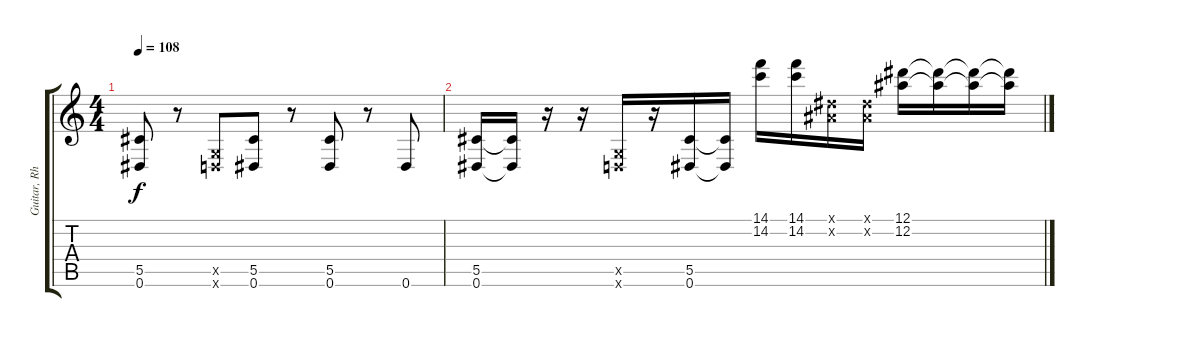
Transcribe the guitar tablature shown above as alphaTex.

\track ("Guitar, Rhythm" "Guitar, Rh") {instrument distortionguitar}
\staff {score tabs}
\tuning (Eb4 Bb3 Gb3 Db3 Ab2 Eb2) {hide}
\ts (4 4)
\tempo 108
\clef g2
\ks c
(5.5 0.6).8{dy f} r.8 (-1.5{x} -1.6{x}).8 (5.5 0.6).8 r.8 (5.5 0.6).8 r.8 0.6.8 |
(5.5 0.6).16 (5.5{t} 0.6{t}).16 r.16 r.16 (-1.5{x} -1.6{x}).16 r.16 (5.5 0.6).16 (5.5{t} 0.6{t}).16 (14.1 14.2).16 (14.1 14.2).16 (0.1{x} 0.2{x}).16 (0.1{x} 0.2{x}).16 (12.1 12.2).16 (12.1{t} 12.2{t}).16 (12.1{t} 12.2{t}).16 (12.1{t} 12.2{t}).16
